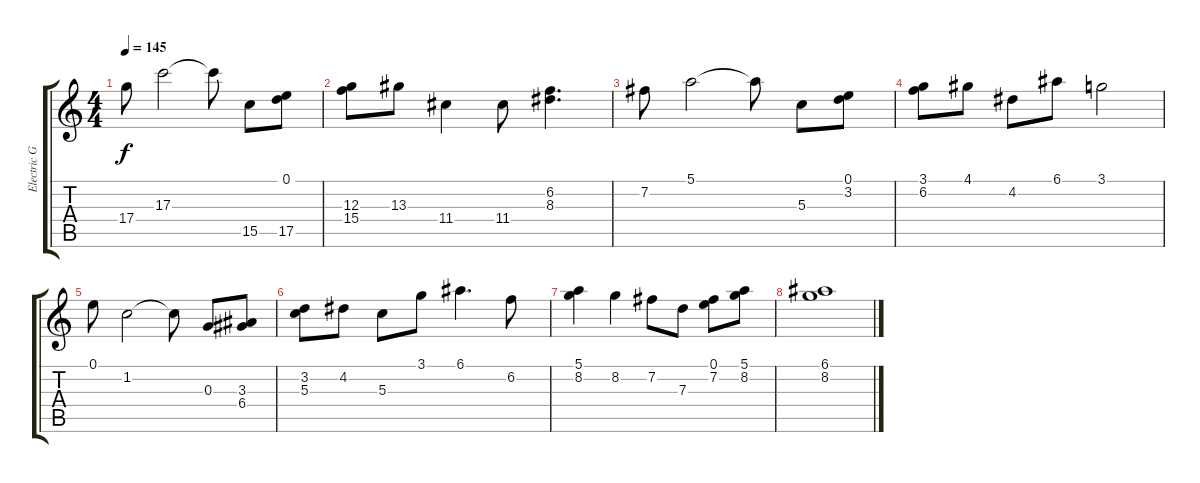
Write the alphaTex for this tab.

\track ("Electric Guitar (jazz)" "Electric G") {instrument electricguitarjazz}
\staff {score tabs}
\tuning (E4 B3 G3 D3 A2 E2) {hide}
\ts (4 4)
\tempo 145
\clef g2
\ks c
17.4.8{dy f} 17.3.2 17.3{t}.8 15.5.8 (0.1 17.5).8 |
(12.3 15.4).8 13.3.8 11.4.4 11.4.8 (6.2 8.3).4{d} |
7.2.8 5.1.2 5.1{t}.8 5.3.8 (0.1 3.2).8 |
(3.1 6.2).8 4.1.8 4.2.8 6.1.8 3.1.2 |
0.1.8 1.2.2 1.2{t}.8 0.3.8 (3.3 6.4).8 |
(3.2 5.3).8 4.2.8 5.3.8 3.1.8 6.1.4{d} 6.2.8 |
(5.1 8.2).4 8.2.4 7.2.8 7.3.8 (0.1 7.2).8 (5.1 8.2).8 |
(6.1 8.2).1
